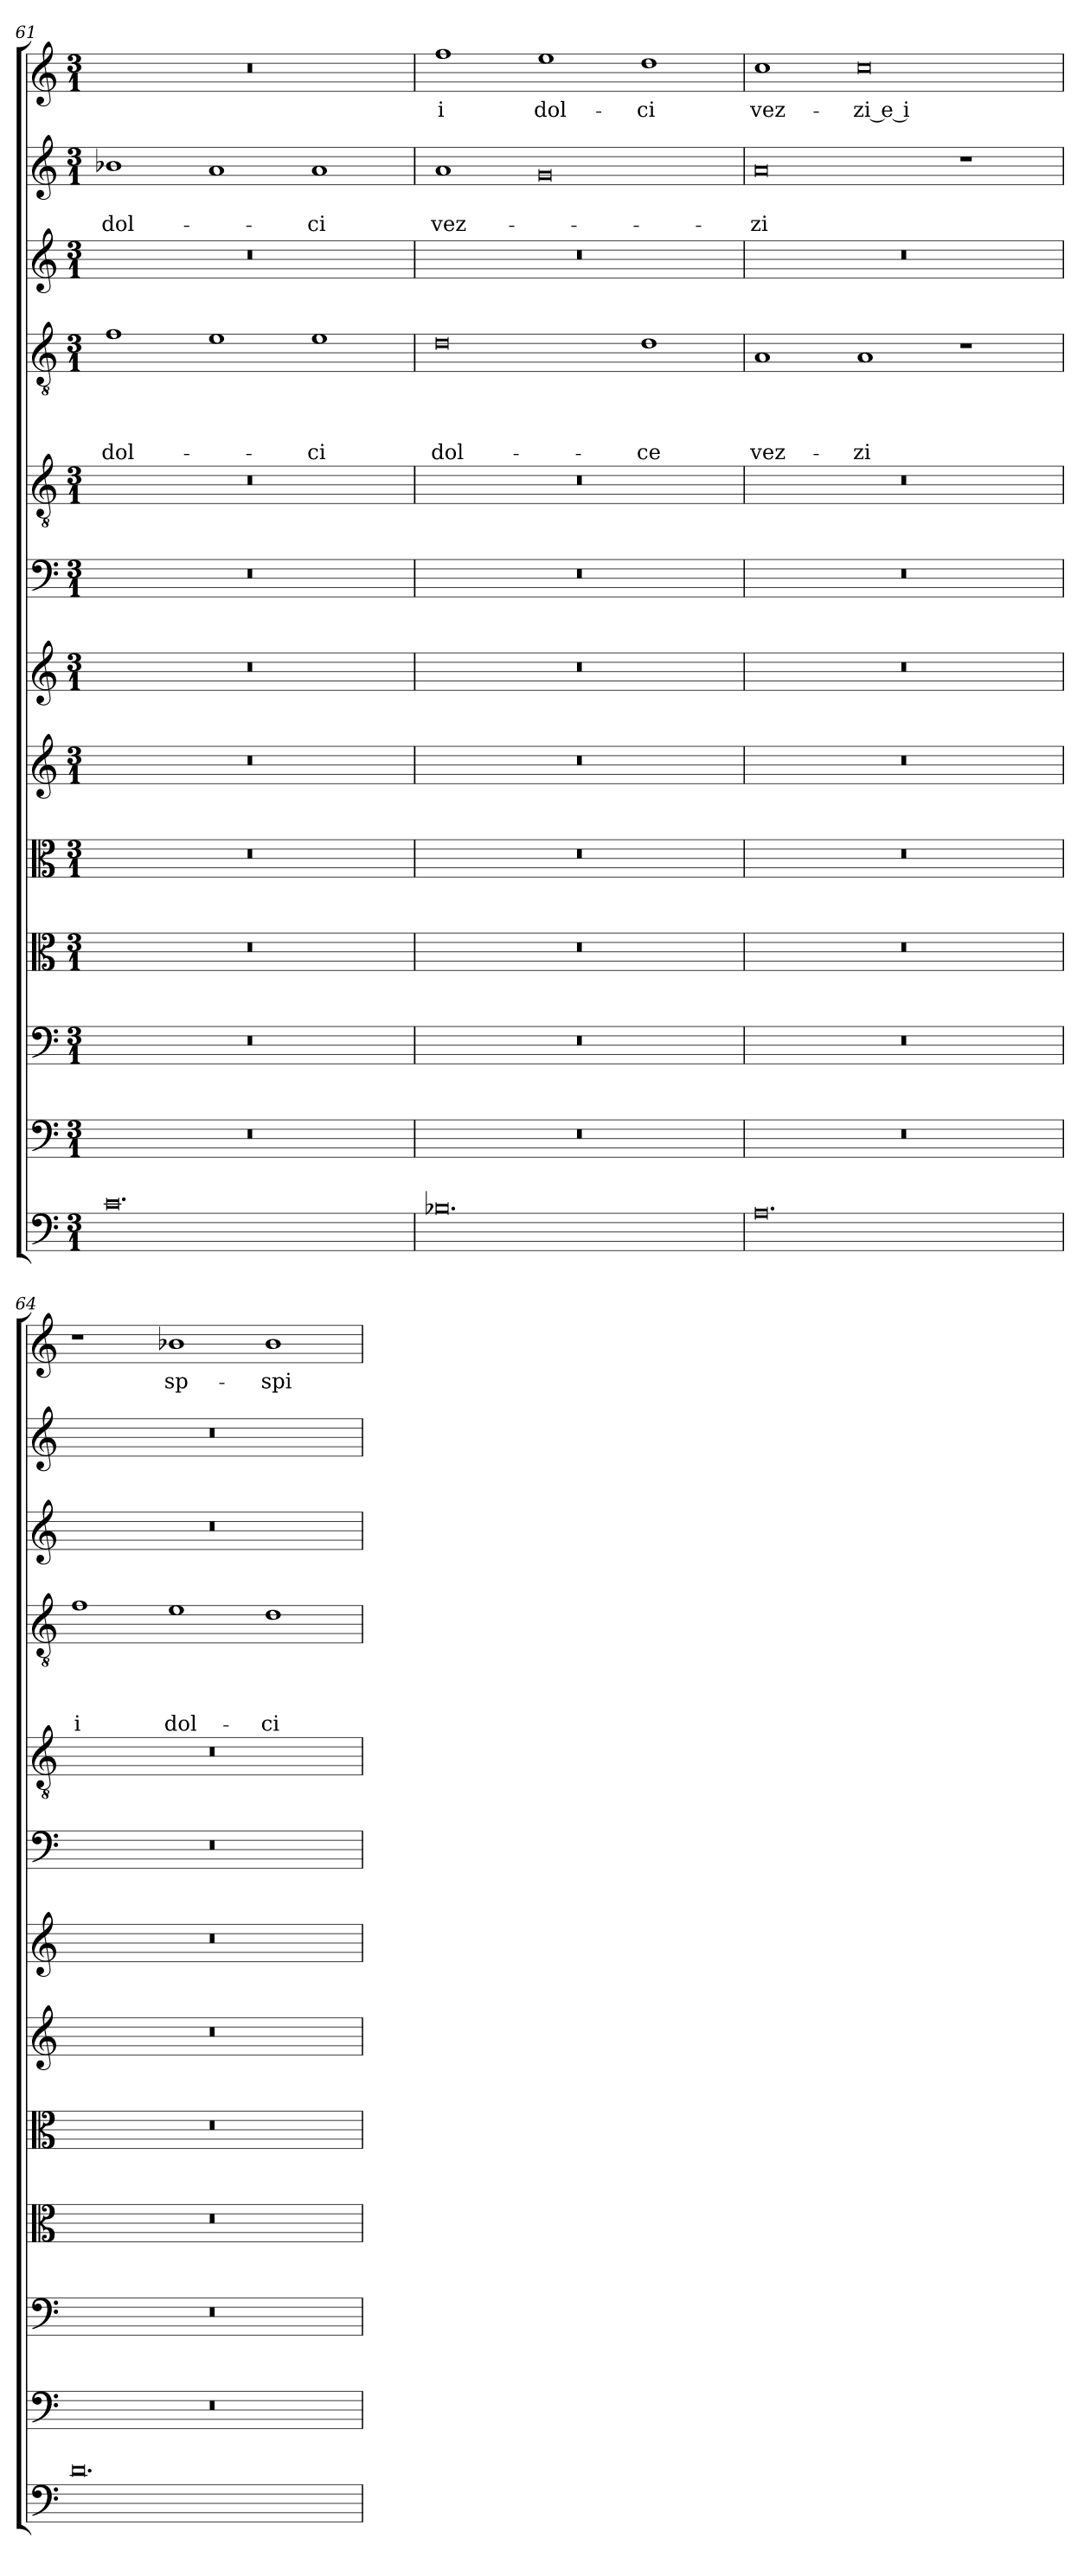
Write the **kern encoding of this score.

**kern	**kern	**kern	**kern	**kern	**kern	**kern	**kern	**kern	**kern	**text	**text	**text	**text	**kern	**kern	**text	**text	**kern	**text
*part13	*part12	*part11	*part10	*part9	*part8	*part7	*part6	*part5	*part4	*part4	*part4	*part4	*part4	*part3	*part2	*part2	*part2	*part1	*part1
*staff13	*staff12	*staff11	*staff10	*staff9	*staff8	*staff7	*staff6	*staff5	*staff4	*staff4	*staff4	*staff4	*staff4	*staff3	*staff2	*staff2	*staff2	*staff1	*staff1
!!LO:PB:g=z
*clefF4	*clefF4	*clefF4	*clefC3	*clefC3	*clefG2	*clefG2	*clefF4	*clefGv2	*clefGv2	*	*	*	*	*clefG2	*clefG2	*	*	*clefG2	*
*k[]	*k[]	*k[]	*k[]	*k[]	*k[]	*k[]	*k[]	*k[]	*k[]	*	*	*	*	*k[]	*k[]	*	*	*k[]	*
*C:	*C:	*C:	*C:	*C:	*C:	*C:	*C:	*C:	*C:	*	*	*	*	*C:	*C:	*	*	*C:	*
*M3/1	*M3/1	*M3/1	*M3/1	*M3/1	*M3/1	*M3/1	*M3/1	*M3/1	*M3/1	*	*	*	*	*M3/1	*M3/1	*	*	*M3/1	*
=61	=61	=61	=61	=61	=61	=61	=61	=61	=61	=61	=61	=61	=61	=61	=61	=61	=61	=61	=61
!	!	!	!	!	!	!	!	!	!	!	!	!	!LO:LY:b	!	!	!	!LO:LY:b	!	!
0.c	0.r	0.r	0.r	0.r	0.r	0.r	0.r	0.r	1f	.	.	.	dol-	0.r	1b-X	.	dol-	0.r	.
.	.	.	.	.	.	.	.	.	1e	.	.	.	.	.	1a	.	.	.	.
!	!	!	!	!	!	!	!	!	!	!	!	!	!LO:LY:b	!	!	!	!LO:LY:b	!	!
.	.	.	.	.	.	.	.	.	1e	.	.	.	-ci	.	1a	.	-ci	.	.
=62	=62	=62	=62	=62	=62	=62	=62	=62	=62	=62	=62	=62	=62	=62	=62	=62	=62	=62	=62
!	!	!	!	!	!	!	!	!	!	!	!	!	!LO:LY:b	!	!	!	!LO:LY:b	!	!LO:LY:b
0.B-X	0.r	0.r	0.r	0.r	0.r	0.r	0.r	0.r	0d	.	.	.	dol-	0.r	1a	.	vez-	1ff	i
!	!	!	!	!	!	!	!	!	!	!	!	!	!	!	!	!	!	!	!LO:LY:b
.	.	.	.	.	.	.	.	.	.	.	.	.	.	.	0g	.	.	1ee	dol-
!	!	!	!	!	!	!	!	!	!	!	!	!	!LO:LY:b	!	!	!	!	!	!LO:LY:b
.	.	.	.	.	.	.	.	.	1d	.	.	.	-ce	.	.	.	.	1dd	-ci
=63	=63	=63	=63	=63	=63	=63	=63	=63	=63	=63	=63	=63	=63	=63	=63	=63	=63	=63	=63
!	!	!	!	!	!	!	!	!	!	!	!	!	!LO:LY:b	!	!	!	!LO:LY:b	!	!LO:LY:b
0.A	0.r	0.r	0.r	0.r	0.r	0.r	0.r	0.r	1A	.	.	.	vez-	0.r	0a	.	-zi	1cc	vez-
!	!	!	!	!	!	!	!	!	!	!	!	!	!LO:LY:b	!	!	!	!	!	!LO:LY:b
.	.	.	.	.	.	.	.	.	1A	.	.	.	-zi	.	.	.	.	0cc	-zi e i
.	.	.	.	.	.	.	.	.	1r	.	.	.	.	.	1r	.	.	.	.
=64	=64	=64	=64	=64	=64	=64	=64	=64	=64	=64	=64	=64	=64	=64	=64	=64	=64	=64	=64
!	!	!	!	!	!	!	!	!	!	!	!	!	!LO:LY:b	!	!	!	!	!	!
0.d	0.r	0.r	0.r	0.r	0.r	0.r	0.r	0.r	1f	.	.	.	i	0.r	0.r	.	.	1r	.
!	!	!	!	!	!	!	!	!	!	!	!	!	!LO:LY:b	!	!	!	!	!	!LO:LY:b
.	.	.	.	.	.	.	.	.	1e	.	.	.	dol-	.	.	.	.	1b-X	sp-
!	!	!	!	!	!	!	!	!	!	!	!	!	!LO:LY:b	!	!	!	!	!	!LO:LY:b
.	.	.	.	.	.	.	.	.	1d	.	.	.	-ci	.	.	.	.	1b-	-spi-
=	=	=	=	=	=	=	=	=	=	=	=	=	=	=	=	=	=	=	=
*-	*-	*-	*-	*-	*-	*-	*-	*-	*-	*-	*-	*-	*-	*-	*-	*-	*-	*-	*-
